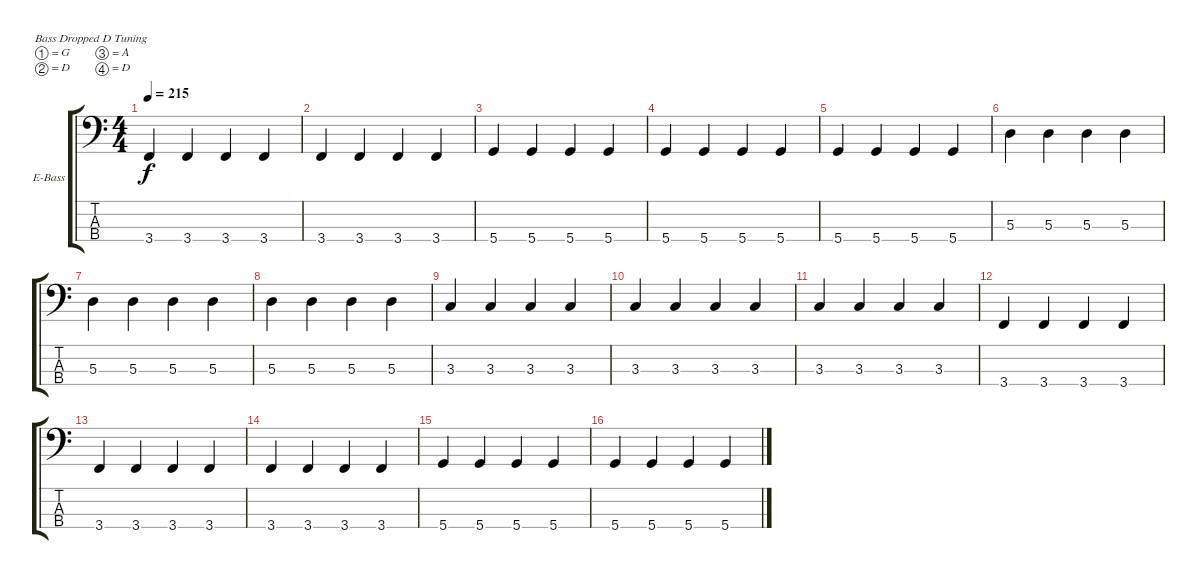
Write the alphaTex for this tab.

\bracketExtendMode groupsimilarinstruments
\firstSystemTrackNameOrientation horizontal
\otherSystemsTrackNameOrientation horizontal
\track ("Bass guitar (Oliver)" "E-Bass") {instrument electricbassfinger}
\staff {score tabs}
\tuning (G2 D2 A1 D1)
\ts (4 4)
\tempo 215
\clef f4
\ks c
3.4.4{dy f} 3.4.4 3.4.4 3.4.4 |
3.4.4 3.4.4 3.4.4 3.4.4 |
5.4.4 5.4.4 5.4.4 5.4.4 |
5.4.4 5.4.4 5.4.4 5.4.4 |
5.4.4 5.4.4 5.4.4 5.4.4 |
5.3.4 5.3.4 5.3.4 5.3.4 |
5.3.4 5.3.4 5.3.4 5.3.4 |
5.3.4 5.3.4 5.3.4 5.3.4 |
3.3.4 3.3.4 3.3.4 3.3.4 |
3.3.4 3.3.4 3.3.4 3.3.4 |
3.3.4 3.3.4 3.3.4 3.3.4 |
3.4.4 3.4.4 3.4.4 3.4.4 |
3.4.4 3.4.4 3.4.4 3.4.4 |
3.4.4 3.4.4 3.4.4 3.4.4 |
5.4.4 5.4.4 5.4.4 5.4.4 |
5.4.4 5.4.4 5.4.4 5.4.4
